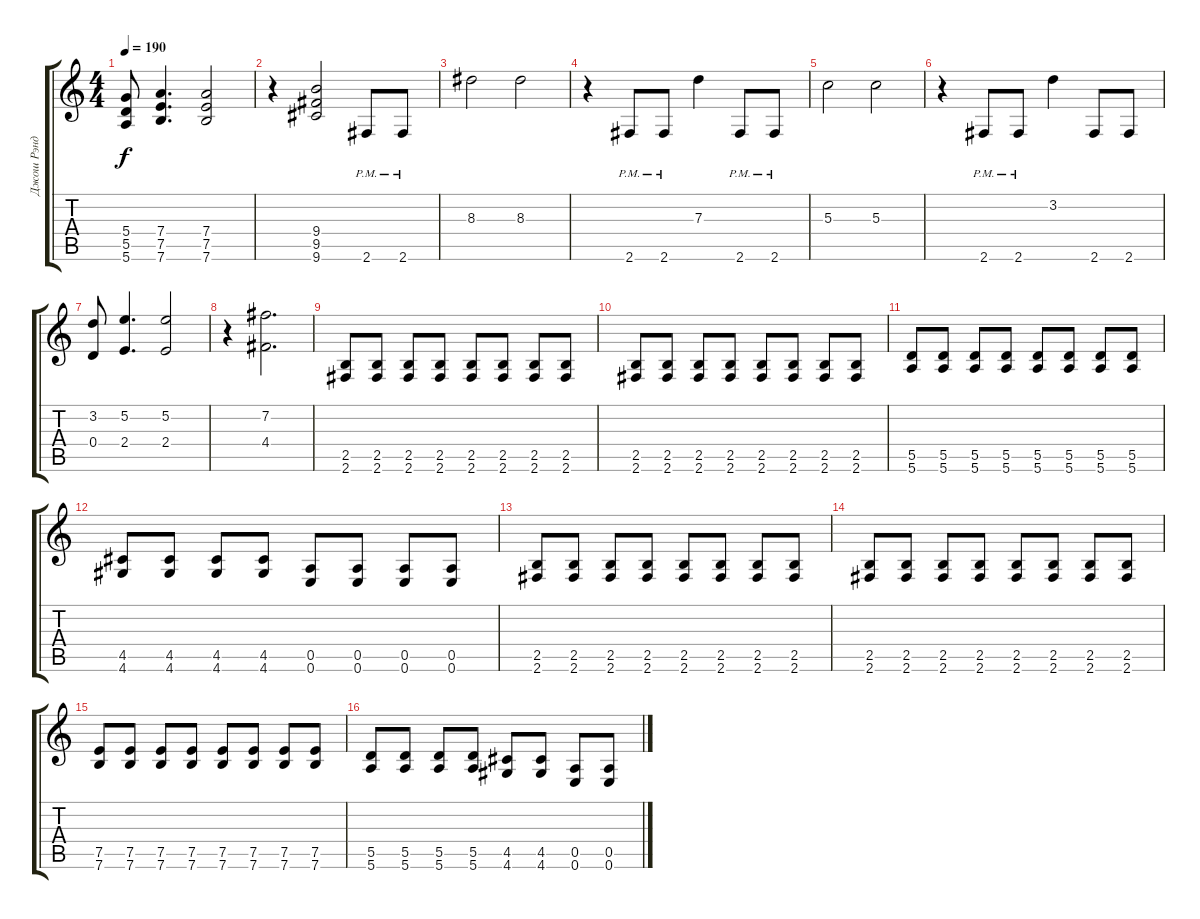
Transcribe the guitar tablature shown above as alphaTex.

\track ("Джош Рэнд" "Джош Рэнд") {instrument distortionguitar}
\staff {score tabs}
\tuning (E4 B3 G3 D3 A2 E2) {hide}
\ts (4 4)
\tempo 190
\clef g2
\ks c
(5.4 5.5 5.6).8{dy f} (7.4 7.5 7.6).4{d} (7.4 7.5 7.6).2 |
r.4 (9.4 9.5 9.6).2 2.6{pm}.8 2.6{pm}.8 |
8.3.2 8.3.2 |
r.4 2.6{pm}.8 2.6{pm}.8 7.3.4 2.6{pm}.8 2.6{pm}.8 |
5.3.2 5.3.2 |
r.4 2.6{pm}.8 2.6{pm}.8 3.2.4 2.6.8 2.6.8 |
(3.2 0.4).8 (5.2 2.4).4{d} (5.2 2.4).2 |
r.4 (7.2 4.4).2{d} |
(2.5 2.6).8 (2.5 2.6).8 (2.5 2.6).8 (2.5 2.6).8 (2.5 2.6).8 (2.5 2.6).8 (2.5 2.6).8 (2.5 2.6).8 |
(2.5 2.6).8 (2.5 2.6).8 (2.5 2.6).8 (2.5 2.6).8 (2.5 2.6).8 (2.5 2.6).8 (2.5 2.6).8 (2.5 2.6).8 |
(5.5 5.6).8 (5.5 5.6).8 (5.5 5.6).8 (5.5 5.6).8 (5.5 5.6).8 (5.5 5.6).8 (5.5 5.6).8 (5.5 5.6).8 |
(4.5 4.6).8 (4.5 4.6).8 (4.5 4.6).8 (4.5 4.6).8 (0.5 0.6).8 (0.5 0.6).8 (0.5 0.6).8 (0.5 0.6).8 |
(2.5 2.6).8 (2.5 2.6).8 (2.5 2.6).8 (2.5 2.6).8 (2.5 2.6).8 (2.5 2.6).8 (2.5 2.6).8 (2.5 2.6).8 |
(2.5 2.6).8 (2.5 2.6).8 (2.5 2.6).8 (2.5 2.6).8 (2.5 2.6).8 (2.5 2.6).8 (2.5 2.6).8 (2.5 2.6).8 |
(7.5 7.6).8 (7.5 7.6).8 (7.5 7.6).8 (7.5 7.6).8 (7.5 7.6).8 (7.5 7.6).8 (7.5 7.6).8 (7.5 7.6).8 |
(5.5 5.6).8 (5.5 5.6).8 (5.5 5.6).8 (5.5 5.6).8 (4.5 4.6).8 (4.5 4.6).8 (0.5 0.6).8 (0.5 0.6).8
